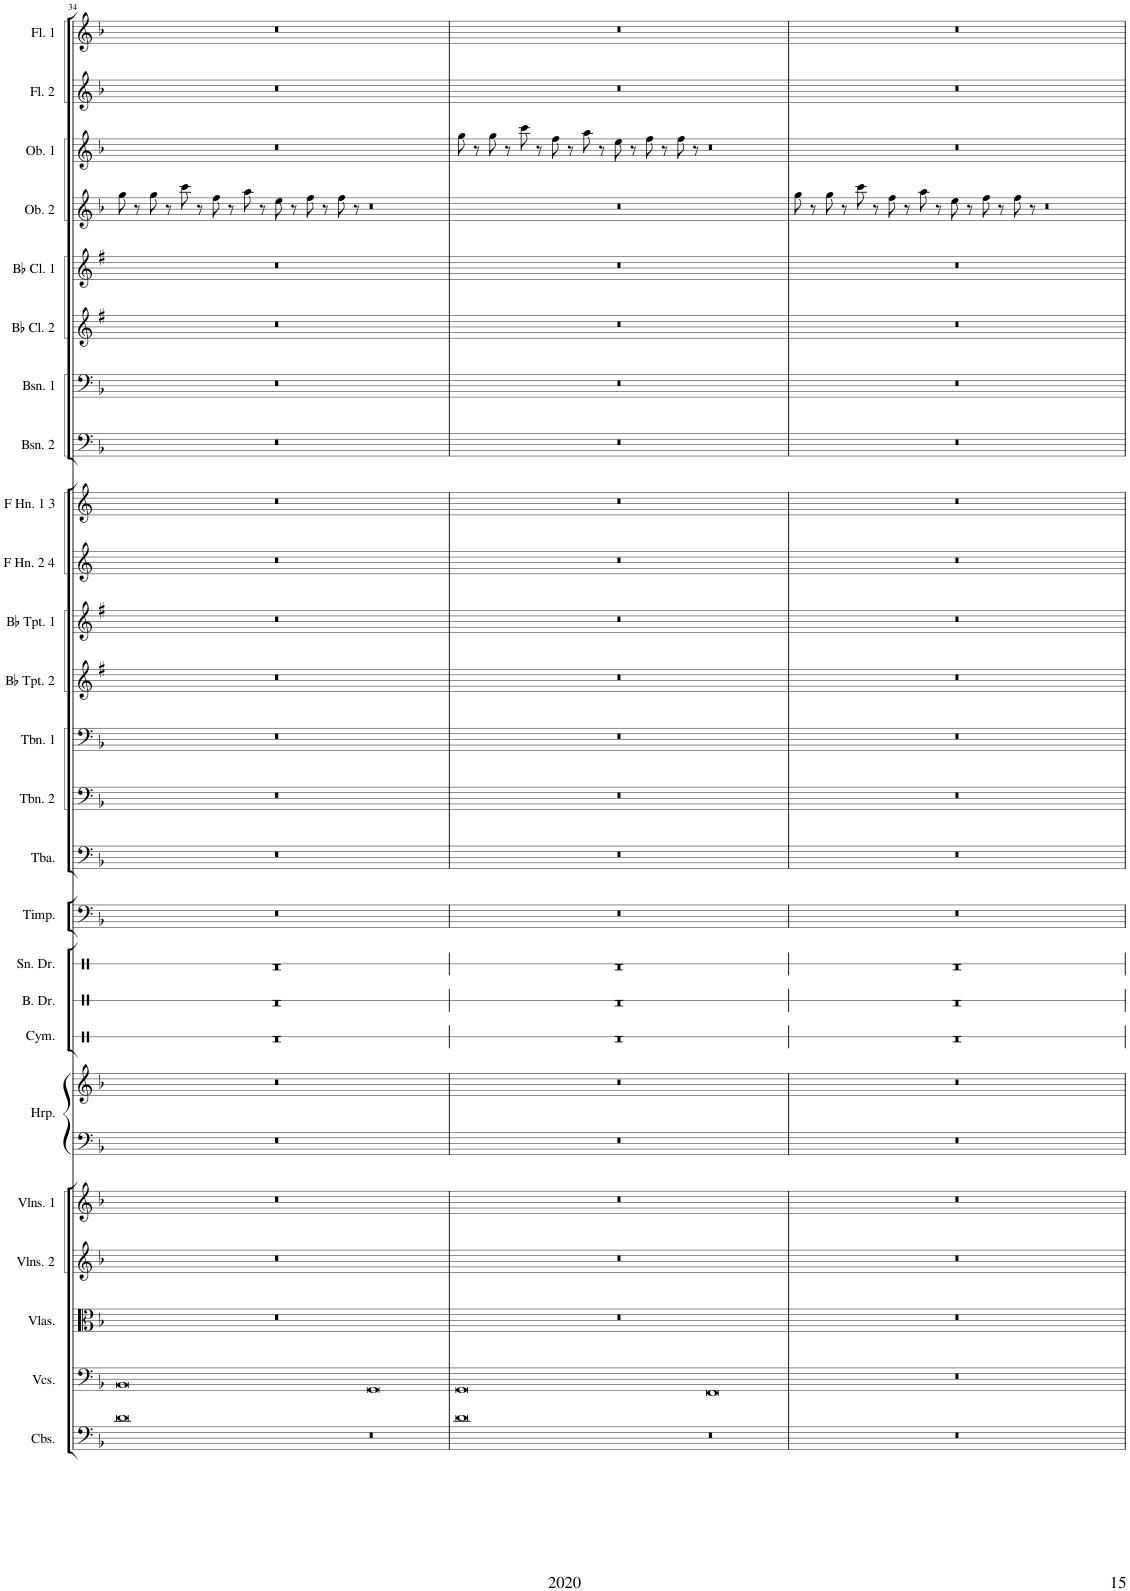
**kern	**kern	**kern	**kern	**kern	**kern	**kern	**kern	**kern	**kern	**kern	**kern	**kern	**kern	**kern	**kern	**kern	**kern	**kern	**kern	**kern	**kern	**kern	**kern	**kern	**kern
*part25	*part24	*part23	*part22	*part21	*part20	*part20	*part19	*part18	*part17	*part16	*part15	*part14	*part13	*part12	*part11	*part10	*part9	*part8	*part7	*part6	*part5	*part4	*part3	*part2	*part1
*staff26	*staff25	*staff24	*staff23	*staff22	*staff21	*staff20	*staff19	*staff18	*staff17	*staff16	*staff15	*staff14	*staff13	*staff12	*staff11	*staff10	*staff9	*staff8	*staff7	*staff6	*staff5	*staff4	*staff3	*staff2	*staff1
*I"Contrabasses	*I"Violoncellos	*I"Violas	*I"Violins 2	*I"Violins 1	*I"Harp	*	*I"Cymbal	*I"Bass Drum	*I"Snare Drum	*I"Timpani	*I"Tuba	*I"Trombone 2	*I"Trombone 1	*I"Bb Trumpet 2	*I"Bb Trumpet 1	*I"F Horn 2 &amp; 4	*I"F Horn 1 &amp; 3	*I"Bassoon 2	*I"Bassoon 1	*I"Bb Clarinet 2	*I"Bb Clarinet 1	*I"Oboe 2	*I"Oboe 1	*I"Flute 2	*I"Flute 1
*I'Cbs.	*I'Vcs.	*I'Vlas.	*I'Vlns. 2	*I'Vlns. 1	*I'Hrp.	*	*I'Cym.	*I'B. Dr.	*I'Sn. Dr.	*I'Timp.	*I'Tba.	*I'Tbn. 2	*I'Tbn. 1	*I'Bb Tpt. 2	*I'Bb Tpt. 1	*I'F Hn. 2 4	*I'F Hn. 1 3	*I'Bsn. 2	*I'Bsn. 1	*I'Bb Cl. 2	*I'Bb Cl. 1	*I'Ob. 2	*I'Ob. 1	*I'Fl. 2	*I'Fl. 1
!!LO:PB:g=z
*clefF4	*clefF4	*clefC3	*clefG2	*clefG2	*clefF4	*clefG2	*clefX	*clefX	*clefX	*clefF4	*clefF4	*clefF4	*clefF4	*clefG2	*clefG2	*clefG2	*clefG2	*clefF4	*clefF4	*clefG2	*clefG2	*clefG2	*clefG2	*clefG2	*clefG2
*Trd7c12	*	*	*	*	*	*	*	*	*	*	*	*	*	*Trd1c2	*Trd1c2	*Trd4c7	*Trd4c7	*	*	*Trd1c2	*Trd1c2	*	*	*	*
*k[b-]	*k[b-]	*k[b-]	*k[b-]	*k[b-]	*k[b-]	*k[b-]	*k[]	*k[]	*k[]	*k[b-]	*k[b-]	*k[b-]	*k[b-]	*k[f#]	*k[f#]	*k[]	*k[]	*k[b-]	*k[b-]	*k[f#]	*k[f#]	*k[b-]	*k[b-]	*k[b-]	*k[b-]
*M16/4	*M16/4	*M16/4	*M16/4	*M16/4	*M16/4	*M16/4	*M16/4	*M16/4	*M16/4	*M16/4	*M16/4	*M16/4	*M16/4	*M16/4	*M16/4	*M16/4	*M16/4	*M16/4	*M16/4	*M16/4	*M16/4	*M16/4	*M16/4	*M16/4	*M16/4
=34	=34	=34	=34	=34	=34	=34	=34	=34	=34	=34	=34	=34	=34	=34	=34	=34	=34	=34	=34	=34	=34	=34	=34	=34	=34
0d	0BB-	00r	00r	00r	00r	00r	00r	00r	00r	00r	00r	00r	00r	00r	00r	00r	00r	00r	00r	00r	00r	8gg\	00r	00r	00r
.	.	.	.	.	.	.	.	.	.	.	.	.	.	.	.	.	.	.	.	.	.	8r	.	.	.
.	.	.	.	.	.	.	.	.	.	.	.	.	.	.	.	.	.	.	.	.	.	8gg\	.	.	.
.	.	.	.	.	.	.	.	.	.	.	.	.	.	.	.	.	.	.	.	.	.	8r	.	.	.
.	.	.	.	.	.	.	.	.	.	.	.	.	.	.	.	.	.	.	.	.	.	8ccc\	.	.	.
.	.	.	.	.	.	.	.	.	.	.	.	.	.	.	.	.	.	.	.	.	.	8r	.	.	.
.	.	.	.	.	.	.	.	.	.	.	.	.	.	.	.	.	.	.	.	.	.	8ff\	.	.	.
.	.	.	.	.	.	.	.	.	.	.	.	.	.	.	.	.	.	.	.	.	.	8r	.	.	.
.	.	.	.	.	.	.	.	.	.	.	.	.	.	.	.	.	.	.	.	.	.	8aa\	.	.	.
.	.	.	.	.	.	.	.	.	.	.	.	.	.	.	.	.	.	.	.	.	.	8r	.	.	.
.	.	.	.	.	.	.	.	.	.	.	.	.	.	.	.	.	.	.	.	.	.	8ee\	.	.	.
.	.	.	.	.	.	.	.	.	.	.	.	.	.	.	.	.	.	.	.	.	.	8r	.	.	.
.	.	.	.	.	.	.	.	.	.	.	.	.	.	.	.	.	.	.	.	.	.	8ff\	.	.	.
.	.	.	.	.	.	.	.	.	.	.	.	.	.	.	.	.	.	.	.	.	.	8r	.	.	.
.	.	.	.	.	.	.	.	.	.	.	.	.	.	.	.	.	.	.	.	.	.	8ff\	.	.	.
.	.	.	.	.	.	.	.	.	.	.	.	.	.	.	.	.	.	.	.	.	.	8r	.	.	.
0r	0GG	.	.	.	.	.	.	.	.	.	.	.	.	.	.	.	.	.	.	.	.	0r	.	.	.
=35	=35	=35	=35	=35	=35	=35	=35	=35	=35	=35	=35	=35	=35	=35	=35	=35	=35	=35	=35	=35	=35	=35	=35	=35	=35
0d	0GG	00r	00r	00r	00r	00r	00r	00r	00r	00r	00r	00r	00r	00r	00r	00r	00r	00r	00r	00r	00r	00r	8gg\	00r	00r
.	.	.	.	.	.	.	.	.	.	.	.	.	.	.	.	.	.	.	.	.	.	.	8r	.	.
.	.	.	.	.	.	.	.	.	.	.	.	.	.	.	.	.	.	.	.	.	.	.	8gg\	.	.
.	.	.	.	.	.	.	.	.	.	.	.	.	.	.	.	.	.	.	.	.	.	.	8r	.	.
.	.	.	.	.	.	.	.	.	.	.	.	.	.	.	.	.	.	.	.	.	.	.	8ccc\	.	.
.	.	.	.	.	.	.	.	.	.	.	.	.	.	.	.	.	.	.	.	.	.	.	8r	.	.
.	.	.	.	.	.	.	.	.	.	.	.	.	.	.	.	.	.	.	.	.	.	.	8ff\	.	.
.	.	.	.	.	.	.	.	.	.	.	.	.	.	.	.	.	.	.	.	.	.	.	8r	.	.
.	.	.	.	.	.	.	.	.	.	.	.	.	.	.	.	.	.	.	.	.	.	.	8aa\	.	.
.	.	.	.	.	.	.	.	.	.	.	.	.	.	.	.	.	.	.	.	.	.	.	8r	.	.
.	.	.	.	.	.	.	.	.	.	.	.	.	.	.	.	.	.	.	.	.	.	.	8ee\	.	.
.	.	.	.	.	.	.	.	.	.	.	.	.	.	.	.	.	.	.	.	.	.	.	8r	.	.
.	.	.	.	.	.	.	.	.	.	.	.	.	.	.	.	.	.	.	.	.	.	.	8ff\	.	.
.	.	.	.	.	.	.	.	.	.	.	.	.	.	.	.	.	.	.	.	.	.	.	8r	.	.
.	.	.	.	.	.	.	.	.	.	.	.	.	.	.	.	.	.	.	.	.	.	.	8ff\	.	.
.	.	.	.	.	.	.	.	.	.	.	.	.	.	.	.	.	.	.	.	.	.	.	8r	.	.
0r	0FF	.	.	.	.	.	.	.	.	.	.	.	.	.	.	.	.	.	.	.	.	.	0r	.	.
=36	=36	=36	=36	=36	=36	=36	=36	=36	=36	=36	=36	=36	=36	=36	=36	=36	=36	=36	=36	=36	=36	=36	=36	=36	=36
00r	00r	00r	00r	00r	00r	00r	00r	00r	00r	00r	00r	00r	00r	00r	00r	00r	00r	00r	00r	00r	00r	8gg\	00r	00r	00r
.	.	.	.	.	.	.	.	.	.	.	.	.	.	.	.	.	.	.	.	.	.	8r	.	.	.
.	.	.	.	.	.	.	.	.	.	.	.	.	.	.	.	.	.	.	.	.	.	8gg\	.	.	.
.	.	.	.	.	.	.	.	.	.	.	.	.	.	.	.	.	.	.	.	.	.	8r	.	.	.
.	.	.	.	.	.	.	.	.	.	.	.	.	.	.	.	.	.	.	.	.	.	8ccc\	.	.	.
.	.	.	.	.	.	.	.	.	.	.	.	.	.	.	.	.	.	.	.	.	.	8r	.	.	.
.	.	.	.	.	.	.	.	.	.	.	.	.	.	.	.	.	.	.	.	.	.	8ff\	.	.	.
.	.	.	.	.	.	.	.	.	.	.	.	.	.	.	.	.	.	.	.	.	.	8r	.	.	.
.	.	.	.	.	.	.	.	.	.	.	.	.	.	.	.	.	.	.	.	.	.	8aa\	.	.	.
.	.	.	.	.	.	.	.	.	.	.	.	.	.	.	.	.	.	.	.	.	.	8r	.	.	.
.	.	.	.	.	.	.	.	.	.	.	.	.	.	.	.	.	.	.	.	.	.	8ee\	.	.	.
.	.	.	.	.	.	.	.	.	.	.	.	.	.	.	.	.	.	.	.	.	.	8r	.	.	.
.	.	.	.	.	.	.	.	.	.	.	.	.	.	.	.	.	.	.	.	.	.	8ff\	.	.	.
.	.	.	.	.	.	.	.	.	.	.	.	.	.	.	.	.	.	.	.	.	.	8r	.	.	.
.	.	.	.	.	.	.	.	.	.	.	.	.	.	.	.	.	.	.	.	.	.	8ff\	.	.	.
.	.	.	.	.	.	.	.	.	.	.	.	.	.	.	.	.	.	.	.	.	.	8r	.	.	.
.	.	.	.	.	.	.	.	.	.	.	.	.	.	.	.	.	.	.	.	.	.	0r	.	.	.
=	=	=	=	=	=	=	=	=	=	=	=	=	=	=	=	=	=	=	=	=	=	=	=	=	=
*-	*-	*-	*-	*-	*-	*-	*-	*-	*-	*-	*-	*-	*-	*-	*-	*-	*-	*-	*-	*-	*-	*-	*-	*-	*-
